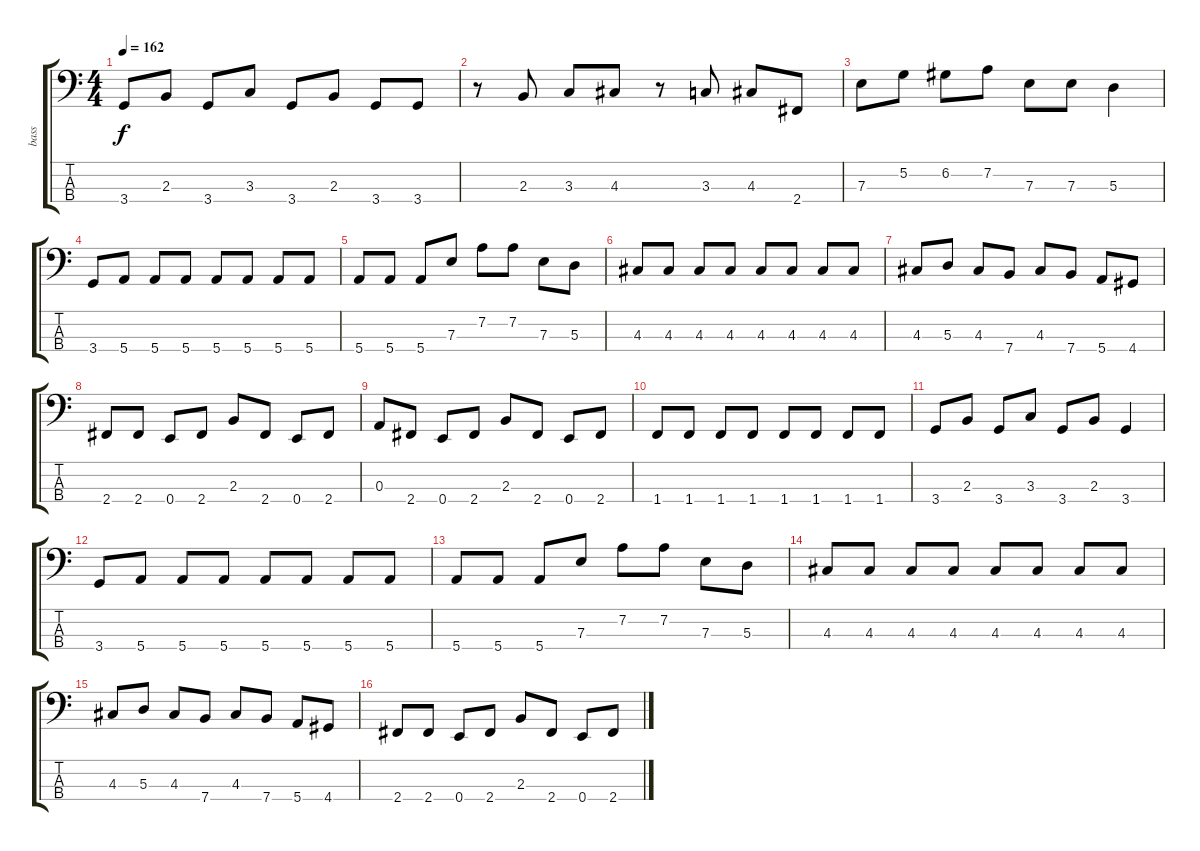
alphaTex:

\track ("bass" "bass") {instrument electricbasspick}
\staff {score tabs}
\tuning (G2 D2 A1 E1) {hide}
\ts (4 4)
\tempo 162
\clef f4
\ks c
3.4.8{dy f} 2.3.8 3.4.8 3.3.8 3.4.8 2.3.8 3.4.8 3.4.8 |
r.8 2.3.8 3.3.8 4.3.8 r.8 3.3.8 4.3.8 2.4.8 |
7.3.8 5.2.8 6.2.8 7.2.8 7.3.8 7.3.8 5.3.4 |
3.4.8 5.4.8 5.4.8 5.4.8 5.4.8 5.4.8 5.4.8 5.4.8 |
5.4.8 5.4.8 5.4.8 7.3.8 7.2.8 7.2.8 7.3.8 5.3.8 |
4.3.8 4.3.8 4.3.8 4.3.8 4.3.8 4.3.8 4.3.8 4.3.8 |
4.3.8 5.3.8 4.3.8 7.4.8 4.3.8 7.4.8 5.4.8 4.4.8 |
2.4.8 2.4.8 0.4.8 2.4.8 2.3.8 2.4.8 0.4.8 2.4.8 |
0.3.8 2.4.8 0.4.8 2.4.8 2.3.8 2.4.8 0.4.8 2.4.8 |
1.4.8 1.4.8 1.4.8 1.4.8 1.4.8 1.4.8 1.4.8 1.4.8 |
3.4.8 2.3.8 3.4.8 3.3.8 3.4.8 2.3.8 3.4.4 |
3.4.8 5.4.8 5.4.8 5.4.8 5.4.8 5.4.8 5.4.8 5.4.8 |
5.4.8 5.4.8 5.4.8 7.3.8 7.2.8 7.2.8 7.3.8 5.3.8 |
4.3.8 4.3.8 4.3.8 4.3.8 4.3.8 4.3.8 4.3.8 4.3.8 |
4.3.8 5.3.8 4.3.8 7.4.8 4.3.8 7.4.8 5.4.8 4.4.8 |
2.4.8 2.4.8 0.4.8 2.4.8 2.3.8 2.4.8 0.4.8 2.4.8
